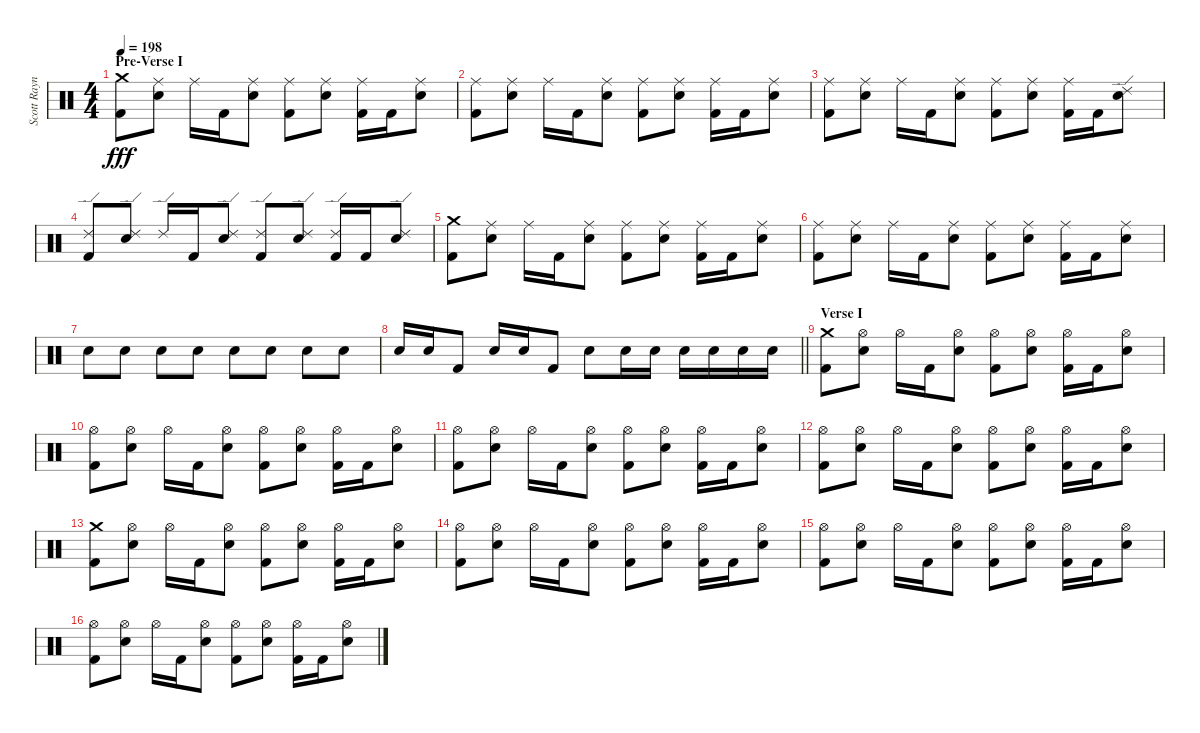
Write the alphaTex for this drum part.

\track ("Scott Raynor" "Scott Rayn") {instrument percussion}
\staff {score}
\articulation defaults
\ts (4 4)
\section ("" "Pre-Verse I")
\tempo 198
\clef neutral
\ks c
("Crash medium (hit)" "Kick (hit) 2").8{dy fff} ("Ride (middle)" "Snare (hit) 2").8 "Ride (middle)".16 "Kick (hit) 2".16 ("Ride (middle)" "Snare (hit) 2").8 ("Ride (middle)" "Kick (hit) 2").8 ("Ride (middle)" "Snare (hit) 2").8 ("Ride (middle)" "Kick (hit) 2").16 "Kick (hit) 2".16 ("Ride (middle)" "Snare (hit) 2").8 |
("Ride (middle)" "Kick (hit) 2").8 ("Ride (middle)" "Snare (hit) 2").8 "Ride (middle)".16 "Kick (hit) 2".16 ("Ride (middle)" "Snare (hit) 2").8 ("Ride (middle)" "Kick (hit) 2").8 ("Ride (middle)" "Snare (hit) 2").8 ("Ride (middle)" "Kick (hit) 2").16 "Kick (hit) 2".16 ("Ride (middle)" "Snare (hit) 2").8 |
("Ride (middle)" "Kick (hit) 2").8 ("Ride (middle)" "Snare (hit) 2").8 "Ride (middle)".16 "Kick (hit) 2".16 ("Ride (middle)" "Snare (hit) 2").8 ("Ride (middle)" "Kick (hit) 2").8 ("Ride (middle)" "Snare (hit) 2").8 ("Ride (middle)" "Kick (hit) 2").16 "Kick (hit) 2".16 ("Ride (edge) 2" "Snare (hit) 2").8 |
("Ride (edge) 2" "Kick (hit) 2").8 ("Ride (edge) 2" "Snare (hit) 2").8 "Ride (edge) 2".16 "Kick (hit) 2".16 ("Ride (edge) 2" "Snare (hit) 2").8 ("Ride (edge) 2" "Kick (hit) 2").8 ("Ride (edge) 2" "Snare (hit) 2").8 ("Ride (edge) 2" "Kick (hit) 2").16 "Kick (hit) 2".16 ("Ride (edge) 2" "Snare (hit) 2").8 |
("Crash medium (hit)" "Kick (hit) 2").8 ("Ride (middle)" "Snare (hit) 2").8 "Ride (middle)".16 "Kick (hit) 2".16 ("Ride (middle)" "Snare (hit) 2").8 ("Ride (middle)" "Kick (hit) 2").8 ("Ride (middle)" "Snare (hit) 2").8 ("Ride (middle)" "Kick (hit) 2").16 "Kick (hit) 2".16 ("Ride (middle)" "Snare (hit) 2").8 |
("Ride (middle)" "Kick (hit) 2").8 ("Ride (middle)" "Snare (hit) 2").8 "Ride (middle)".16 "Kick (hit) 2".16 ("Ride (middle)" "Snare (hit) 2").8 ("Ride (middle)" "Kick (hit) 2").8 ("Ride (middle)" "Snare (hit) 2").8 ("Ride (middle)" "Kick (hit) 2").16 "Kick (hit) 2".16 ("Ride (middle)" "Snare (hit) 2").8 |
"Snare (hit) 2".8 "Snare (hit) 2".8 "Snare (hit) 2".8 "Snare (hit) 2".8 "Snare (hit) 2".8 "Snare (hit) 2".8 "Snare (hit) 2".8 "Snare (hit) 2".8 |
\barLineRight lightlight "Snare (hit) 2".16 "Snare (hit) 2".16 "Kick (hit) 2".8 "Snare (hit) 2".16 "Snare (hit) 2".16 "Kick (hit) 2".8 "Snare (hit) 2".8 "Snare (hit) 2".16 "Snare (hit) 2".16 "Snare (hit) 2".16 "Snare (hit) 2".16 "Snare (hit) 2".16 "Snare (hit) 2".16
|
\section ("" "Verse I")
("Crash medium (hit)" "Kick (hit) 2").8 ("Hi-Hat (open)" "Snare (hit) 2").8 "Hi-Hat (open)".16 "Kick (hit) 2".16 ("Hi-Hat (open)" "Snare (hit) 2").8 ("Hi-Hat (open)" "Kick (hit) 2").8 ("Hi-Hat (open)" "Snare (hit) 2").8 ("Hi-Hat (open)" "Kick (hit) 2").16 "Kick (hit) 2".16 ("Hi-Hat (open)" "Snare (hit) 2").8 |
("Hi-Hat (open)" "Kick (hit) 2").8 ("Hi-Hat (open)" "Snare (hit) 2").8 "Hi-Hat (open)".16 "Kick (hit) 2".16 ("Hi-Hat (open)" "Snare (hit) 2").8 ("Hi-Hat (open)" "Kick (hit) 2").8 ("Hi-Hat (open)" "Snare (hit) 2").8 ("Hi-Hat (open)" "Kick (hit) 2").16 "Kick (hit) 2".16 ("Hi-Hat (open)" "Snare (hit) 2").8 |
("Hi-Hat (open)" "Kick (hit) 2").8 ("Hi-Hat (open)" "Snare (hit) 2").8 "Hi-Hat (open)".16 "Kick (hit) 2".16 ("Hi-Hat (open)" "Snare (hit) 2").8 ("Hi-Hat (open)" "Kick (hit) 2").8 ("Hi-Hat (open)" "Snare (hit) 2").8 ("Hi-Hat (open)" "Kick (hit) 2").16 "Kick (hit) 2".16 ("Hi-Hat (open)" "Snare (hit) 2").8 |
("Hi-Hat (open)" "Kick (hit) 2").8 ("Hi-Hat (open)" "Snare (hit) 2").8 "Hi-Hat (open)".16 "Kick (hit) 2".16 ("Hi-Hat (open)" "Snare (hit) 2").8 ("Hi-Hat (open)" "Kick (hit) 2").8 ("Hi-Hat (open)" "Snare (hit) 2").8 ("Hi-Hat (open)" "Kick (hit) 2").16 "Kick (hit) 2".16 ("Hi-Hat (open)" "Snare (hit) 2").8 |
("Crash medium (hit)" "Kick (hit) 2").8 ("Hi-Hat (open)" "Snare (hit) 2").8 "Hi-Hat (open)".16 "Kick (hit) 2".16 ("Hi-Hat (open)" "Snare (hit) 2").8 ("Hi-Hat (open)" "Kick (hit) 2").8 ("Hi-Hat (open)" "Snare (hit) 2").8 ("Hi-Hat (open)" "Kick (hit) 2").16 "Kick (hit) 2".16 ("Hi-Hat (open)" "Snare (hit) 2").8 |
("Hi-Hat (open)" "Kick (hit) 2").8 ("Hi-Hat (open)" "Snare (hit) 2").8 "Hi-Hat (open)".16 "Kick (hit) 2".16 ("Hi-Hat (open)" "Snare (hit) 2").8 ("Hi-Hat (open)" "Kick (hit) 2").8 ("Hi-Hat (open)" "Snare (hit) 2").8 ("Hi-Hat (open)" "Kick (hit) 2").16 "Kick (hit) 2".16 ("Hi-Hat (open)" "Snare (hit) 2").8 |
("Hi-Hat (open)" "Kick (hit) 2").8 ("Hi-Hat (open)" "Snare (hit) 2").8 "Hi-Hat (open)".16 "Kick (hit) 2".16 ("Hi-Hat (open)" "Snare (hit) 2").8 ("Hi-Hat (open)" "Kick (hit) 2").8 ("Hi-Hat (open)" "Snare (hit) 2").8 ("Hi-Hat (open)" "Kick (hit) 2").16 "Kick (hit) 2".16 ("Hi-Hat (open)" "Snare (hit) 2").8 |
("Hi-Hat (open)" "Kick (hit) 2").8 ("Hi-Hat (open)" "Snare (hit) 2").8 "Hi-Hat (open)".16 "Kick (hit) 2".16 ("Hi-Hat (open)" "Snare (hit) 2").8 ("Hi-Hat (open)" "Kick (hit) 2").8 ("Hi-Hat (open)" "Snare (hit) 2").8 ("Hi-Hat (open)" "Kick (hit) 2").16 "Kick (hit) 2".16 ("Hi-Hat (open)" "Snare (hit) 2").8
